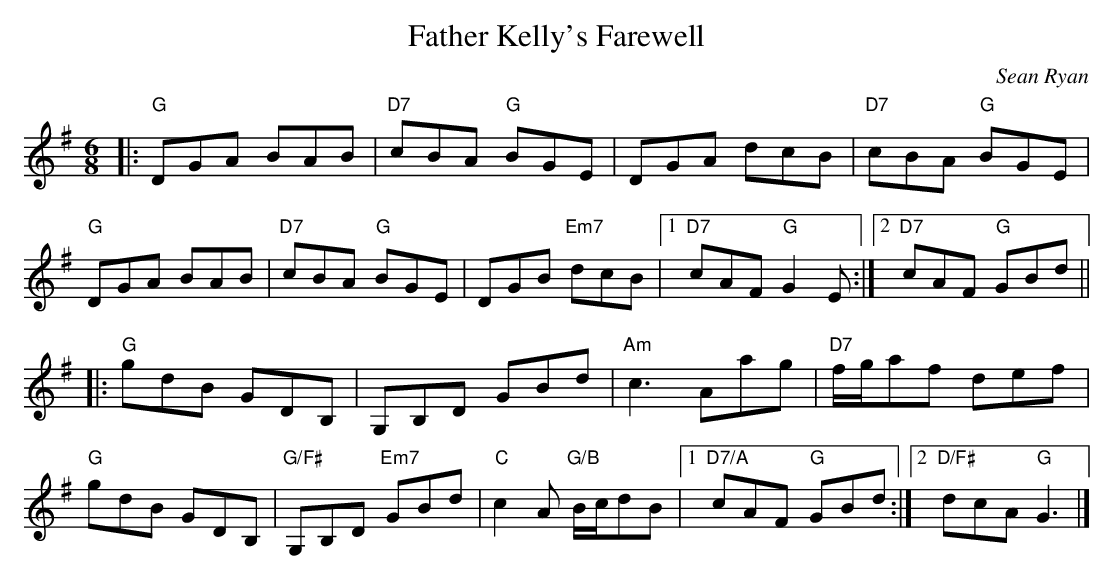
X:1
T:Father Kelly's Farewell
C:Sean Ryan
L:1/4
M:6/8
K:G
V:1
|: "G" D/G/A/ B/A/B/ | "D7" c/B/A/ "G" B/G/E/ | D/G/A/ d/c/B/ | "D7" c/B/A/ "G" B/G/E/ |
"G" D/G/A/ B/A/B/ | "D7" c/B/A/ "G" B/G/E/ | D/G/B/ "Em7" d/c/B/ |1 "D7" c/A/F/ "G" G E/ :|2  "D7" c/A/F/ "G" G/B/d/ ||
|:"G" g/d/B/ G/D/B,/ | G,/B,/D/ G/B/d/ | "Am" c3/2 A/a/g/ |  "D7" f/4g/4a/f/ d/e/f/ |
"G" g/d/B/ G/D/B,/ | "G/F#" G,/B,/D/ "Em7" G/B/d/ | "C" c A/ "G/B" B/4c/4d/B/ |1  "D7/A" c/A/F/ "G" G/B/d/ :|2 "D/F#" d/c/A/ "G" G3/2 |]
